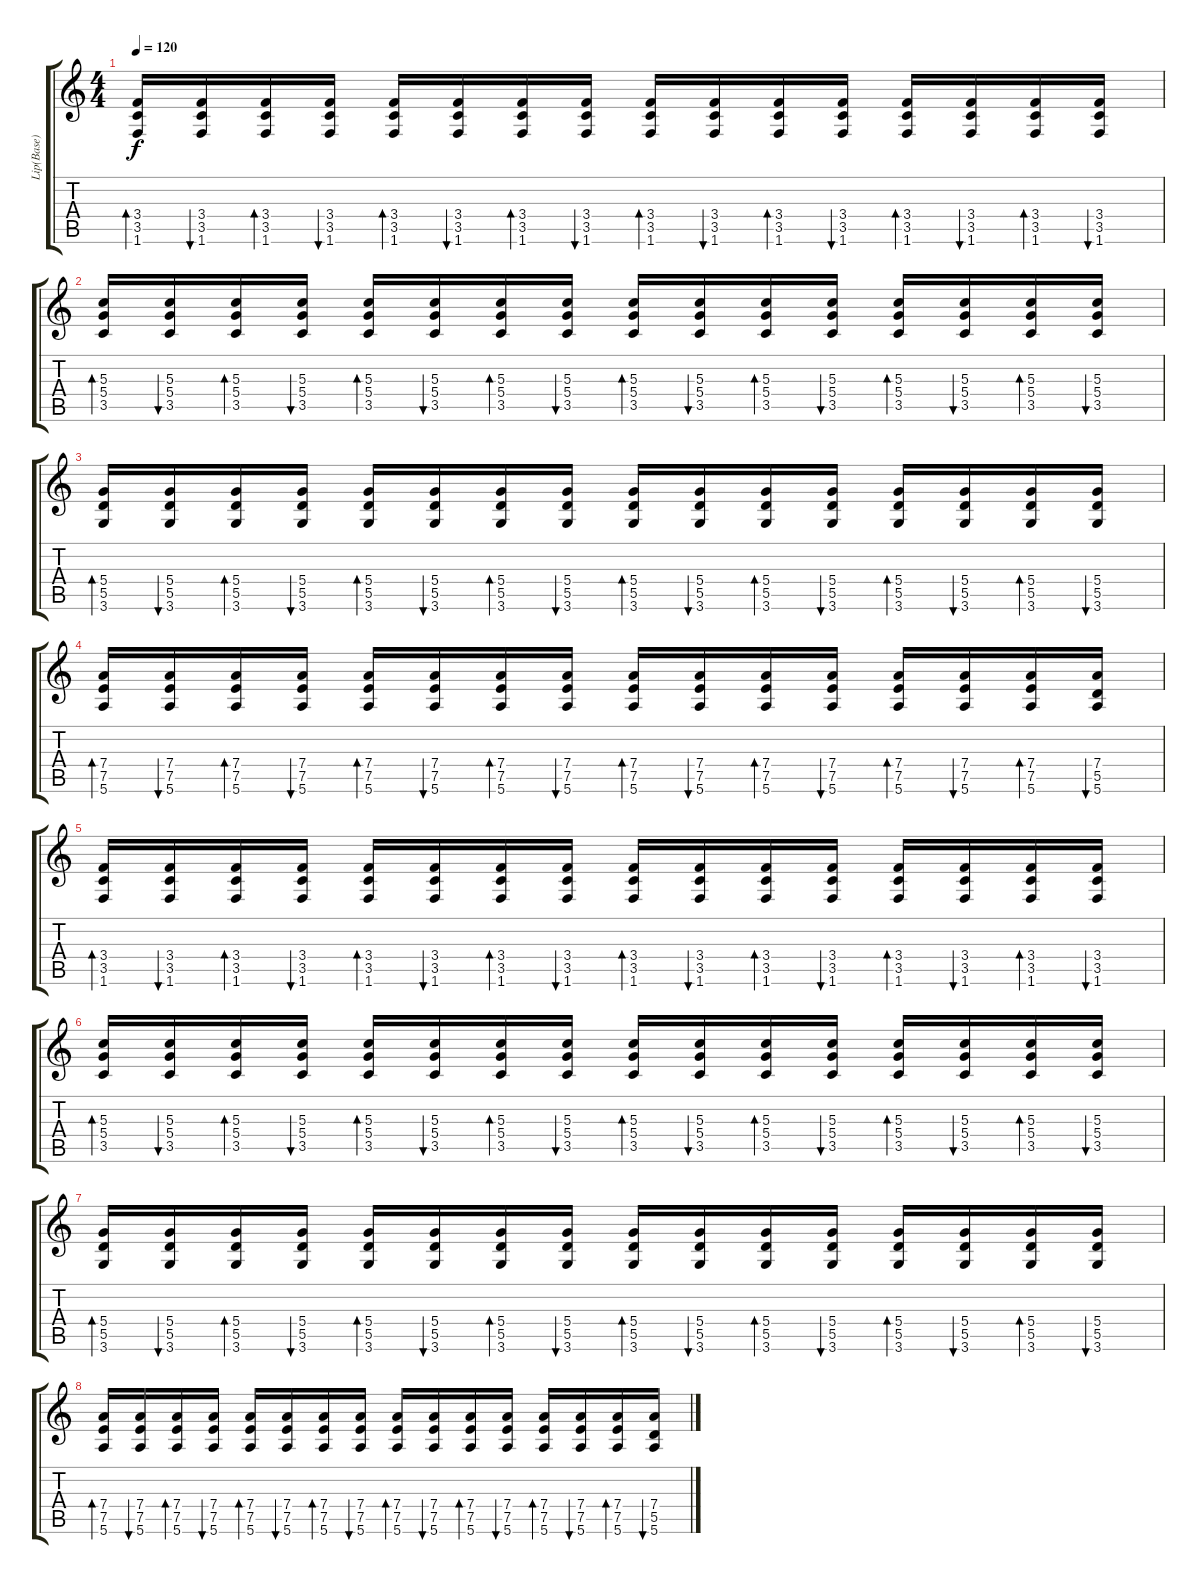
\track ("Lip(Base)" "Lip(Base)") {instrument overdrivenguitar}
\staff {score tabs}
\tuning (E4 B3 G3 D3 A2 E2) {hide}
\ts (4 4)
\tempo 120
\clef g2
\ks c
(3.4 3.5 1.6).16{bd 60 dy f} (3.4 3.5 1.6).16{bu 60} (3.4 3.5 1.6).16{bd 60} (3.4 3.5 1.6).16{bu 60} (3.4 3.5 1.6).16{bd 60} (3.4 3.5 1.6).16{bu 60} (3.4 3.5 1.6).16{bd 60} (3.4 3.5 1.6).16{bu 60} (3.4 3.5 1.6).16{bd 60} (3.4 3.5 1.6).16{bu 60} (3.4 3.5 1.6).16{bd 60} (3.4 3.5 1.6).16{bu 60} (3.4 3.5 1.6).16{bd 60} (3.4 3.5 1.6).16{bu 60} (3.4 3.5 1.6).16{bd 60} (3.4 3.5 1.6).16{bu 60} |
(5.3 5.4 3.5).16{bd 60} (5.3 5.4 3.5).16{bu 60} (5.3 5.4 3.5).16{bd 60} (5.3 5.4 3.5).16{bu 60} (5.3 5.4 3.5).16{bd 60} (5.3 5.4 3.5).16{bu 60} (5.3 5.4 3.5).16{bd 60} (5.3 5.4 3.5).16{bu 60} (5.3 5.4 3.5).16{bd 60} (5.3 5.4 3.5).16{bu 60} (5.3 5.4 3.5).16{bd 60} (5.3 5.4 3.5).16{bu 60} (5.3 5.4 3.5).16{bd 60} (5.3 5.4 3.5).16{bu 60} (5.3 5.4 3.5).16{bd 60} (5.3 5.4 3.5).16{bu 60} |
(5.4 5.5 3.6).16{bd 60} (5.4 5.5 3.6).16{bu 60} (5.4 5.5 3.6).16{bd 60} (5.4 5.5 3.6).16{bu 60} (5.4 5.5 3.6).16{bd 60} (5.4 5.5 3.6).16{bu 60} (5.4 5.5 3.6).16{bd 60} (5.4 5.5 3.6).16{bu 60} (5.4 5.5 3.6).16{bd 60} (5.4 5.5 3.6).16{bu 60} (5.4 5.5 3.6).16{bd 60} (5.4 5.5 3.6).16{bu 60} (5.4 5.5 3.6).16{bd 60} (5.4 5.5 3.6).16{bu 60} (5.4 5.5 3.6).16{bd 60} (5.4 5.5 3.6).16{bu 60} |
(7.4 7.5 5.6).16{bd 60} (7.4 7.5 5.6).16{bu 60} (7.4 7.5 5.6).16{bd 60} (7.4 7.5 5.6).16{bu 60} (7.4 7.5 5.6).16{bd 60} (7.4 7.5 5.6).16{bu 60} (7.4 7.5 5.6).16{bd 60} (7.4 7.5 5.6).16{bu 60} (7.4 7.5 5.6).16{bd 60} (7.4 7.5 5.6).16{bu 60} (7.4 7.5 5.6).16{bd 60} (7.4 7.5 5.6).16{bu 60} (7.4 7.5 5.6).16{bd 60} (7.4 7.5 5.6).16{bu 60} (7.4 7.5 5.6).16{bd 60} (7.4 5.5 5.6).16{bu 60} |
(3.4 3.5 1.6).16{bd 60} (3.4 3.5 1.6).16{bu 60} (3.4 3.5 1.6).16{bd 60} (3.4 3.5 1.6).16{bu 60} (3.4 3.5 1.6).16{bd 60} (3.4 3.5 1.6).16{bu 60} (3.4 3.5 1.6).16{bd 60} (3.4 3.5 1.6).16{bu 60} (3.4 3.5 1.6).16{bd 60} (3.4 3.5 1.6).16{bu 60} (3.4 3.5 1.6).16{bd 60} (3.4 3.5 1.6).16{bu 60} (3.4 3.5 1.6).16{bd 60} (3.4 3.5 1.6).16{bu 60} (3.4 3.5 1.6).16{bd 60} (3.4 3.5 1.6).16{bu 60} |
(5.3 5.4 3.5).16{bd 60} (5.3 5.4 3.5).16{bu 60} (5.3 5.4 3.5).16{bd 60} (5.3 5.4 3.5).16{bu 60} (5.3 5.4 3.5).16{bd 60} (5.3 5.4 3.5).16{bu 60} (5.3 5.4 3.5).16{bd 60} (5.3 5.4 3.5).16{bu 60} (5.3 5.4 3.5).16{bd 60} (5.3 5.4 3.5).16{bu 60} (5.3 5.4 3.5).16{bd 60} (5.3 5.4 3.5).16{bu 60} (5.3 5.4 3.5).16{bd 60} (5.3 5.4 3.5).16{bu 60} (5.3 5.4 3.5).16{bd 60} (5.3 5.4 3.5).16{bu 60} |
(5.4 5.5 3.6).16{bd 60} (5.4 5.5 3.6).16{bu 60} (5.4 5.5 3.6).16{bd 60} (5.4 5.5 3.6).16{bu 60} (5.4 5.5 3.6).16{bd 60} (5.4 5.5 3.6).16{bu 60} (5.4 5.5 3.6).16{bd 60} (5.4 5.5 3.6).16{bu 60} (5.4 5.5 3.6).16{bd 60} (5.4 5.5 3.6).16{bu 60} (5.4 5.5 3.6).16{bd 60} (5.4 5.5 3.6).16{bu 60} (5.4 5.5 3.6).16{bd 60} (5.4 5.5 3.6).16{bu 60} (5.4 5.5 3.6).16{bd 60} (5.4 5.5 3.6).16{bu 60} |
(7.4 7.5 5.6).16{bd 60} (7.4 7.5 5.6).16{bu 60} (7.4 7.5 5.6).16{bd 60} (7.4 7.5 5.6).16{bu 60} (7.4 7.5 5.6).16{bd 60} (7.4 7.5 5.6).16{bu 60} (7.4 7.5 5.6).16{bd 60} (7.4 7.5 5.6).16{bu 60} (7.4 7.5 5.6).16{bd 60} (7.4 7.5 5.6).16{bu 60} (7.4 7.5 5.6).16{bd 60} (7.4 7.5 5.6).16{bu 60} (7.4 7.5 5.6).16{bd 60} (7.4 7.5 5.6).16{bu 60} (7.4 7.5 5.6).16{bd 60} (7.4 5.5 5.6).16{bu 60}
